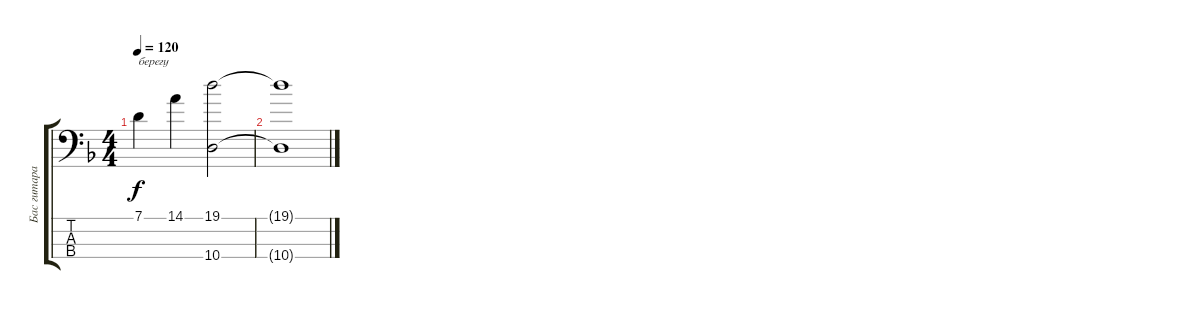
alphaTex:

\track ("Бас гитара" "Бас гитара") {instrument acousticguitarnylon}
\staff {score tabs}
\tuning (G2 D2 A1 E1) {hide}
\ts (4 4)
\tempo 120
\clef f4
\ks f
7.1.4{txt "берегу" dy f} 14.1.4 (19.1 10.4).2 |
(19.1{t} 10.4{t}).1
